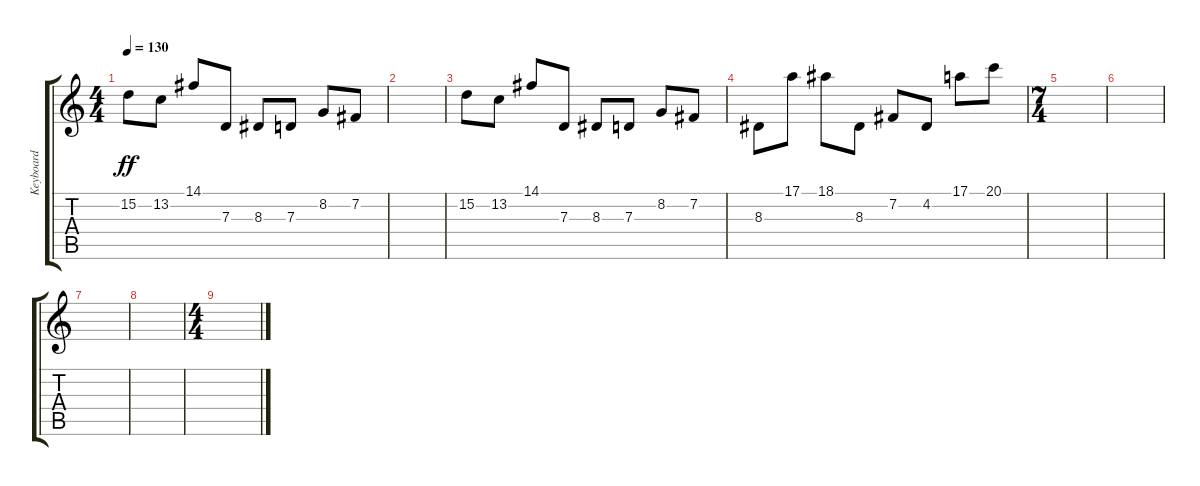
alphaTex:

\track ("Keyboard" "Keyboard") {instrument celesta}
\staff {score tabs}
\tuning (E4 B3 G3 D3 A2 D2) {hide}
\ts (4 4)
\tempo 130
\clef g2
\ks c
15.2.8{dy ff} 13.2.8 14.1.8 7.3.8 8.3.8 7.3.8 8.2.8 7.2.8 |
|
15.2.8 13.2.8 14.1.8 7.3.8 8.3.8 7.3.8 8.2.8 7.2.8 |
8.3.8 17.1.8 18.1.8 8.3.8 7.2.8 4.2.8 17.1.8 20.1.8 |
\ts (7 4)
|
|
|
|
\ts (4 4)
